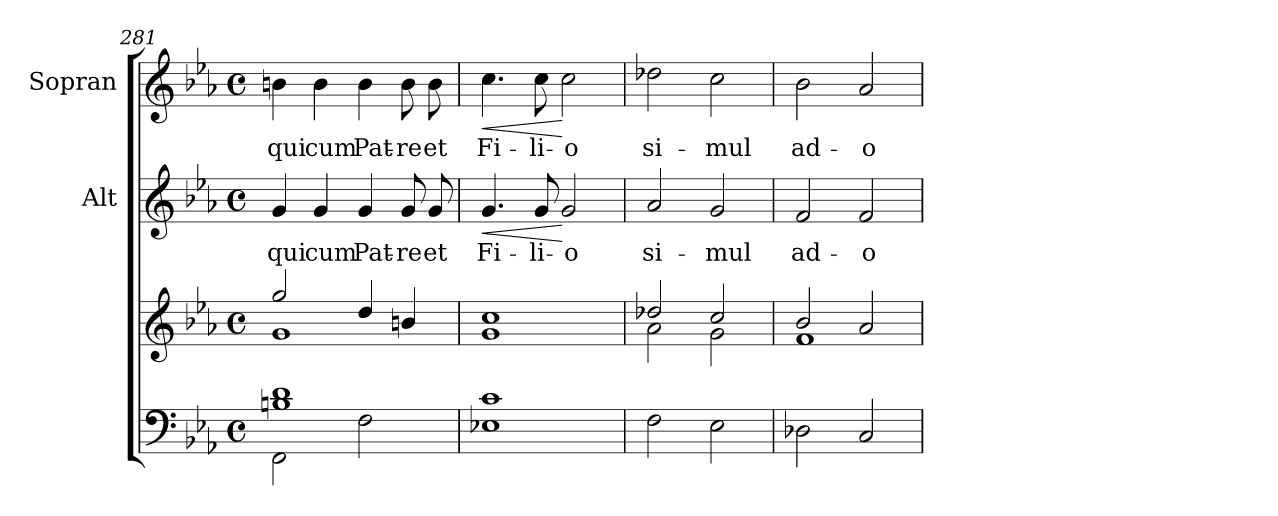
**kern	**kern	**kern	**text	**dynam	**kern	**text	**dynam
*part3	*part3	*part2	*part2	*part2	*part1	*part1	*part1
*staff4	*staff3	*staff2	*staff2	*staff2	*staff1	*staff1	*staff1
*	*	*I"Alt	*	*	*I"Sopran	*	*
*	*	*I'A.	*	*	*I'S.	*	*
*clefF4	*clefG2	*clefG2	*	*	*clefG2	*	*
*k[b-e-a-]	*k[b-e-a-]	*k[b-e-a-]	*	*	*k[b-e-a-]	*	*
*E-:	*E-:	*E-:	*	*	*E-:	*	*
*M4/4	*M4/4	*M4/4	*	*	*M4/4	*	*
*met(c)	*met(c)	*met(c)	*	*	*met(c)	*	*
=281	=281	=281	=281	=281	=281	=281	=281
*^	*^	*	*	*	*	*	*
!	!	!	!	!	!LO:LY:b	!	!	!LO:LY:b	!
1Bn 1d	2FF\	2gg/	1g	4g/	qui	.	4bn\	qui	.
!	!	!	!	!	!LO:LY:b	!	!	!LO:LY:b	!
.	.	.	.	4g/	cum	.	4b\	cum	.
!	!	!	!	!	!LO:LY:b	!	!	!LO:LY:b	!
.	2F\	4dd/	.	4g/	Pat-	.	4b\	Pat-	.
!	!	!	!	!	!LO:LY:b	!	!	!LO:LY:b	!
.	.	4bn/	.	8g/	-re	.	8b\	-re	.
!	!	!	!	!	!LO:LY:b	!	!	!LO:LY:b	!
.	.	.	.	8g/	et	.	8b\	et	.
=282	=282	=282	=282	=282	=282	=282	=282	=282	=282
!	!	!	!	!	!LO:LY:b	!LO:HP:b	!	!LO:LY:b	!LO:HP:b
1c	1E-X	1cc	1g	4.g/	Fi-	<	4.cc\	Fi-	<
!	!	!	!	!	!LO:LY:b	!	!	!LO:LY:b	!
.	.	.	.	8g/	-li-	.	8cc\	-li-	.
!	!	!	!	!	!LO:LY:b	!	!	!LO:LY:b	!
.	.	.	.	2g/	-o	[	2cc\	-o	[
*v	*v	*	*	*	*	*	*	*	*
=283	=283	=283	=283	=283	=283	=283	=283	=283
!	!	!	!	!LO:LY:b	!	!	!LO:LY:b	!
2F\	2dd-X/	2a-\	2a-/	si-	.	2dd-X\	si-	.
!	!	!	!	!LO:LY:b	!	!	!LO:LY:b	!
2E-\	2cc/	2g\	2g/	-mul	.	2cc\	-mul	.
=284	=284	=284	=284	=284	=284	=284	=284	=284
!	!	!	!	!LO:LY:b	!	!	!LO:LY:b	!
2D-X\	2b-/	1f	2f/	ad-	.	2b-\	ad-	.
!	!	!	!	!LO:LY:b	!	!	!LO:LY:b	!
2C/	2a-/	.	2f/	-o-	.	2a-/	-o-	.
*	*v	*v	*	*	*	*	*	*
=	=	=	=	=	=	=	=
*-	*-	*-	*-	*-	*-	*-	*-
